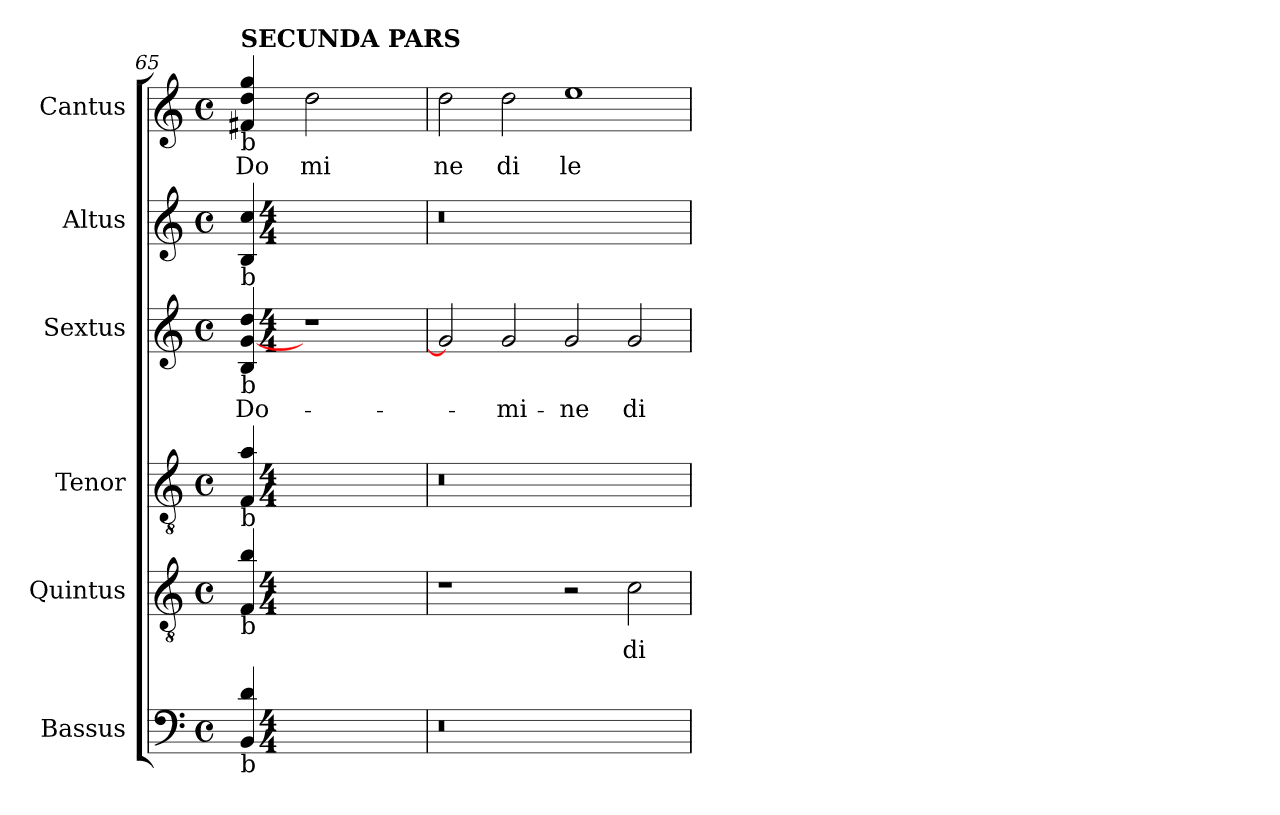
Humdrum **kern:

**kern	**kern	**text	**kern	**kern	**text	**kern	**kern	**text
*part6	*part5	*part5	*part4	*part3	*part3	*part2	*part1	*part1
*staff6	*staff5	*staff5	*staff4	*staff3	*staff3	*staff2	*staff1	*staff1
*I"Bassus	*I"Quintus	*	*I"Tenor	*I"Sextus	*	*I"Altus	*I"Cantus	*
!!LO:LB:g=z
*clefF4	*clefGv2	*	*clefGv2	*clefG2	*	*clefG2	*clefG2	*
*k[]	*k[]	*	*k[]	*k[]	*	*k[]	*k[]	*
*C:	*C:	*	*C:	*C:	*	*C:	*C:	*
*M4/4	*M4/4	*	*M4/4	*M4/4	*	*M4/4	*M4/4	*
*met(c)	*met(c)	*	*met(c)	*met(c)	*	*met(c)	*met(c)	*
=65	=65	=65	=65	=65	=65	=65	=65	=65
!	!	!	!	!	!	!	!LO:TX:a:B:t=SECUNDA PARS	!
!	!	!	!	!	!	!	!LO:TX:b:t=b	!
!	!	!	!	!	!	!LO:TX:b:t=b	!	!
!	!	!	!	!LO:TX:b:t=b	!	!	!	!
!	!	!	!LO:TX:b:t=b	!	!	!	!	!
!	!LO:TX:b:t=b	!	!	!	!	!	!	!
!LO:TX:b:t=b	!	!	!	!	!	!	!	!
!	!	!	!	!	!LO:LY:b:cj	!	!	!LO:LY:b:cj
4d/ 4BB/	4b/ 4F/	.	4a/ 4F/	4dd/ 4B/ [<4g	Do-	4cc/ 4B/	4f#X/ 4gg/ 4dd	Do
*M4/4	*M4/4	*	*M4/4	*M4/4	*	*M4/4	*	*
*met(c)	*met(c)	*	*met(c)	*met(c)	*	*met(c)	*	*
!	!	!	!	!	!	!	!LO:N:vis=2	!LO:LY:b:cj
1ryy	1ryy	.	1ryy	1r	.	1ryy	4dd\	mi
.	.	.	.	.	.	.	2.ryy	.
=66	=66	=66	=66	=66	=66	=66	=66	=66
!	!	!	!	!	!	!	!	!LO:LY:b:cj
0r	1r	.	0r	2g/]	.	0r	2dd\	ne
!	!	!	!	!	!LO:LY:b:cj	!	!	!LO:LY:b:cj
.	.	.	.	2g/	-mi-	.	2dd\	di
!	!	!	!	!	!LO:LY:b:cj	!	!	!LO:LY:b:cj
.	2r	.	.	2g/	-ne	.	1ee	le
!	!	!LO:LY:b:cj	!	!	!LO:LY:b:cj	!	!	!
.	2c\	di	.	2g/	di-	.	.	.
=	=	=	=	=	=	=	=	=
*-	*-	*-	*-	*-	*-	*-	*-	*-
